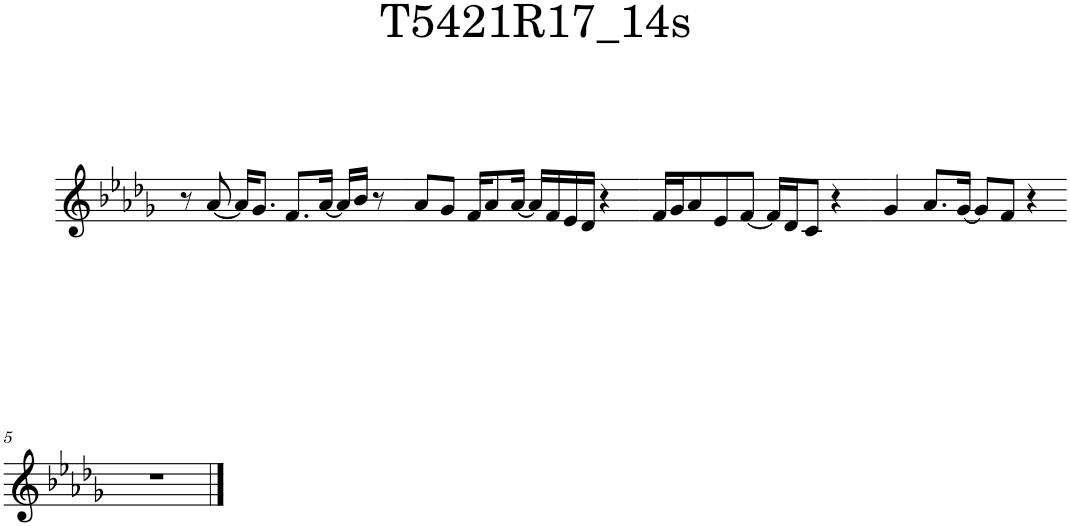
**kern
*part1
*staff1
*I"Piano
*I'Pno.
*clefG2
*k[b-e-a-d-g-]
=1
8r
[8a-/
16a-/KL]
8.g-/J
8.f/L
[16a-/Jk
16a-/LL]
16b-/JJ
8r
=2
8a-/L
8g-/J
16f/KL
8a-/
[16a-/Jk
16a-/LL]
16f/
16e-/
16d-/JJ
4r
=3
16f/LL
16g-/J
8a-/
8e-/
[8f/J
16f/LL]
16d-/J
8c/J
4r
=4
4g-/
8.a-/L
[16g-/Jk
8g-/L]
8f/J
4r
!!LO:LB:g=z
=5
1r
==
*-
